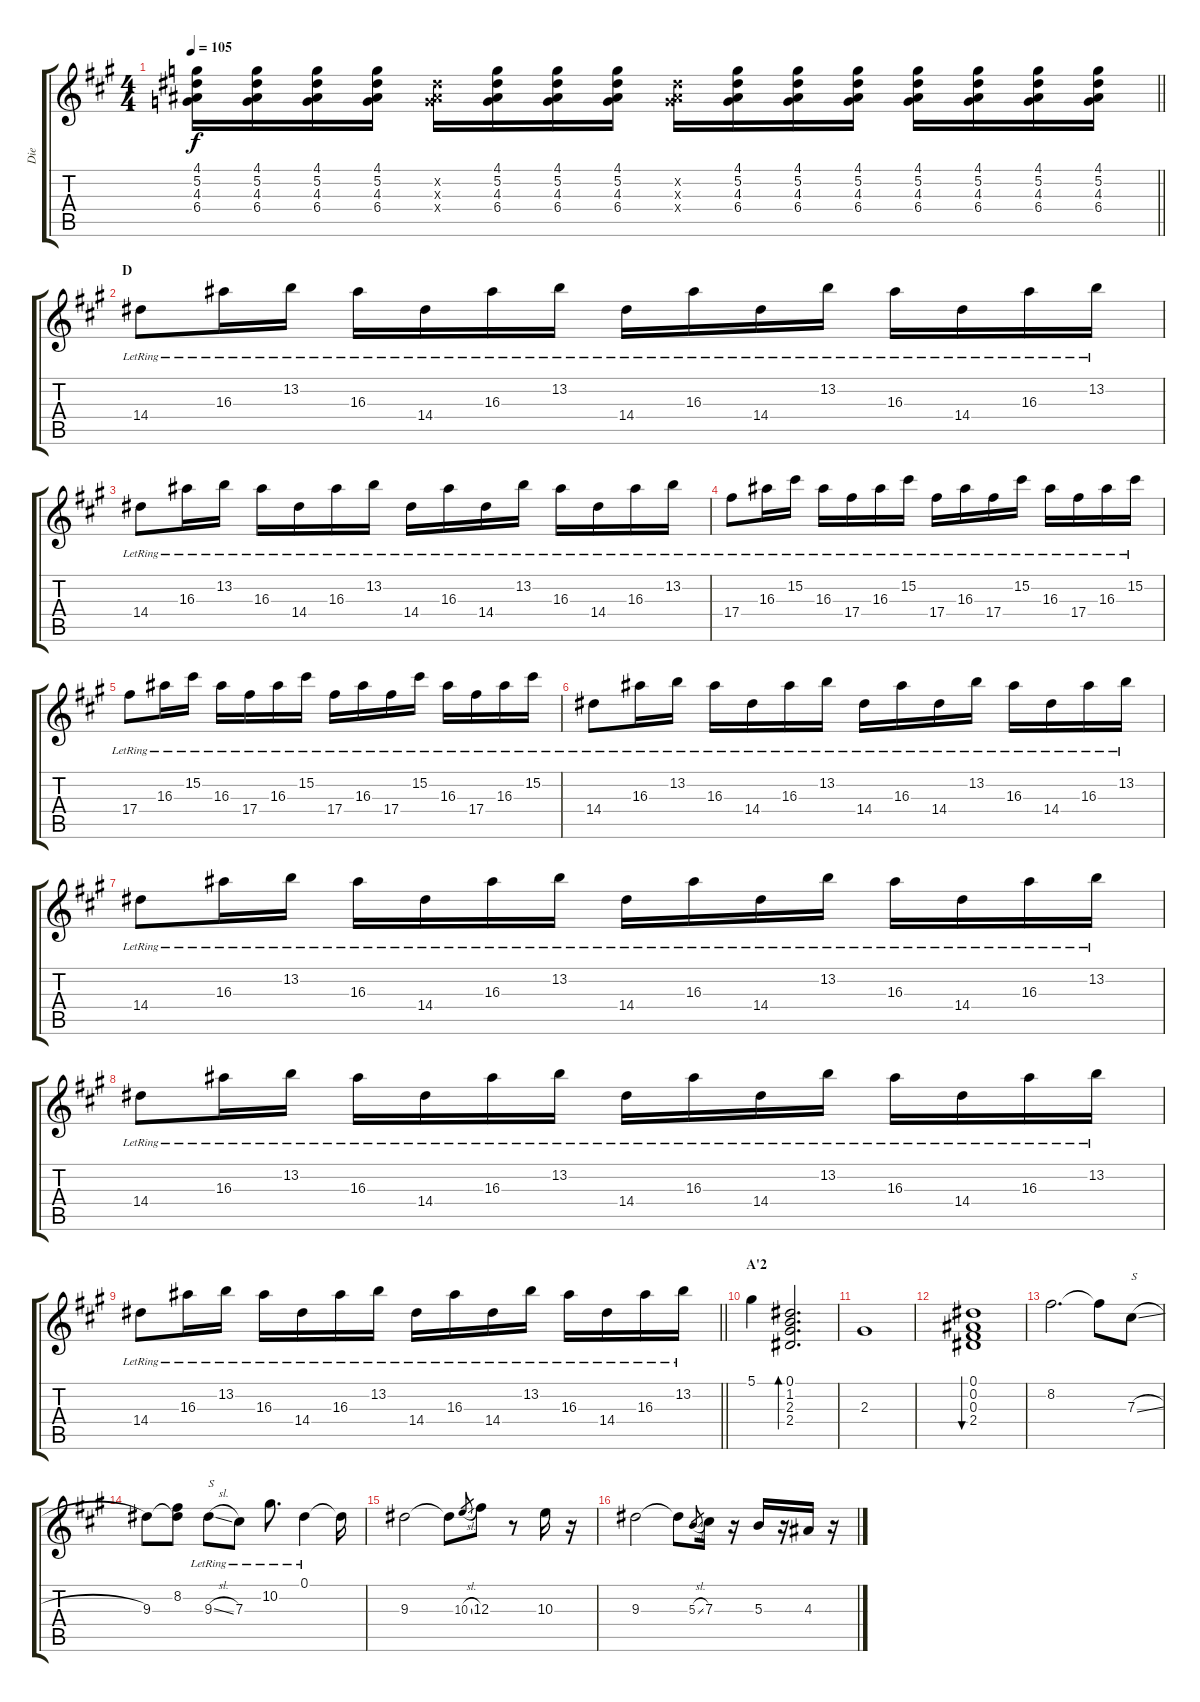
\track ("Die" "Die") {instrument acousticguitarsteel}
\staff {score tabs}
\tuning (Eb4 Bb3 Gb3 Db3 Ab2 Db2) {hide}
\ts (4 4)
\tempo 105
\clef g2
\barLineRight lightlight
\ks f#minor
(4.1 5.2 4.3 6.4).16{dy f} (4.1 5.2 4.3 6.4).16 (4.1 5.2 4.3 6.4).16 (4.1 5.2 4.3 6.4).16 (5.2{x} 4.3{x} 6.4{x}).16 (4.1 5.2 4.3 6.4).16 (4.1 5.2 4.3 6.4).16 (4.1 5.2 4.3 6.4).16 (5.2{x} 4.3{x} 6.4{x}).16 (4.1 5.2 4.3 6.4).16 (4.1 5.2 4.3 6.4).16 (4.1 5.2 4.3 6.4).16 (4.1 5.2 4.3 6.4).16 (4.1 5.2 4.3 6.4).16 (4.1 5.2 4.3 6.4).16 (4.1 5.2 4.3 6.4).16 |
\section ("" "D")
14.4{lr}.8 16.3{lr}.16 13.2{lr}.16 16.3{lr}.16 14.4{lr}.16 16.3{lr}.16 13.2{lr}.16 14.4{lr}.16 16.3{lr}.16 14.4{lr}.16 13.2{lr}.16 16.3{lr}.16 14.4{lr}.16 16.3{lr}.16 13.2{lr}.16 |
14.4{lr}.8 16.3{lr}.16 13.2{lr}.16 16.3{lr}.16 14.4{lr}.16 16.3{lr}.16 13.2{lr}.16 14.4{lr}.16 16.3{lr}.16 14.4{lr}.16 13.2{lr}.16 16.3{lr}.16 14.4{lr}.16 16.3{lr}.16 13.2{lr}.16 |
17.4{lr}.8 16.3{lr}.16 15.2{lr}.16 16.3{lr}.16 17.4{lr}.16 16.3{lr}.16 15.2{lr}.16 17.4{lr}.16 16.3{lr}.16 17.4{lr}.16 15.2{lr}.16 16.3{lr}.16 17.4{lr}.16 16.3{lr}.16 15.2{lr}.16 |
17.4{lr}.8 16.3{lr}.16 15.2{lr}.16 16.3{lr}.16 17.4{lr}.16 16.3{lr}.16 15.2{lr}.16 17.4{lr}.16 16.3{lr}.16 17.4{lr}.16 15.2{lr}.16 16.3{lr}.16 17.4{lr}.16 16.3{lr}.16 15.2{lr}.16 |
14.4{lr}.8 16.3{lr}.16 13.2{lr}.16 16.3{lr}.16 14.4{lr}.16 16.3{lr}.16 13.2{lr}.16 14.4{lr}.16 16.3{lr}.16 14.4{lr}.16 13.2{lr}.16 16.3{lr}.16 14.4{lr}.16 16.3{lr}.16 13.2{lr}.16 |
14.4{lr}.8 16.3{lr}.16 13.2{lr}.16 16.3{lr}.16 14.4{lr}.16 16.3{lr}.16 13.2{lr}.16 14.4{lr}.16 16.3{lr}.16 14.4{lr}.16 13.2{lr}.16 16.3{lr}.16 14.4{lr}.16 16.3{lr}.16 13.2{lr}.16 |
14.4{lr}.8 16.3{lr}.16 13.2{lr}.16 16.3{lr}.16 14.4{lr}.16 16.3{lr}.16 13.2{lr}.16 14.4{lr}.16 16.3{lr}.16 14.4{lr}.16 13.2{lr}.16 16.3{lr}.16 14.4{lr}.16 16.3{lr}.16 13.2{lr}.16 |
\barLineRight lightlight
14.4{lr}.8 16.3{lr}.16 13.2{lr}.16 16.3{lr}.16 14.4{lr}.16 16.3{lr}.16 13.2{lr}.16 14.4{lr}.16 16.3{lr}.16 14.4{lr}.16 13.2{lr}.16 16.3{lr}.16 14.4{lr}.16 16.3{lr}.16 13.2{lr}.16 |
\section ("" "A'2")
5.1.4 (0.1 1.2 2.3 2.4).2{d bd 240} |
2.3.1 |
(0.1 0.2 0.3 2.4).1{bu 240} |
8.2.2{d} 8.2{t}.8 7.3{sl}.8{txt "S"} |
9.3.8 (8.2 9.3{t}).8 9.3{sl lr}.8{txt "S"} 7.3{lr}.8 10.2{lr}.8{d} 0.1{lr}.4 0.1{t}.16 |
9.3.2 9.3{t}.8 10.3{sl}.8{gr} 12.3.8 r.8 10.3.16 r.16 |
9.3.2 9.3{t}.8 5.3{sl}.8{gr} 7.3.16 r.16 5.3.16 r.16 4.3.16 r.16
